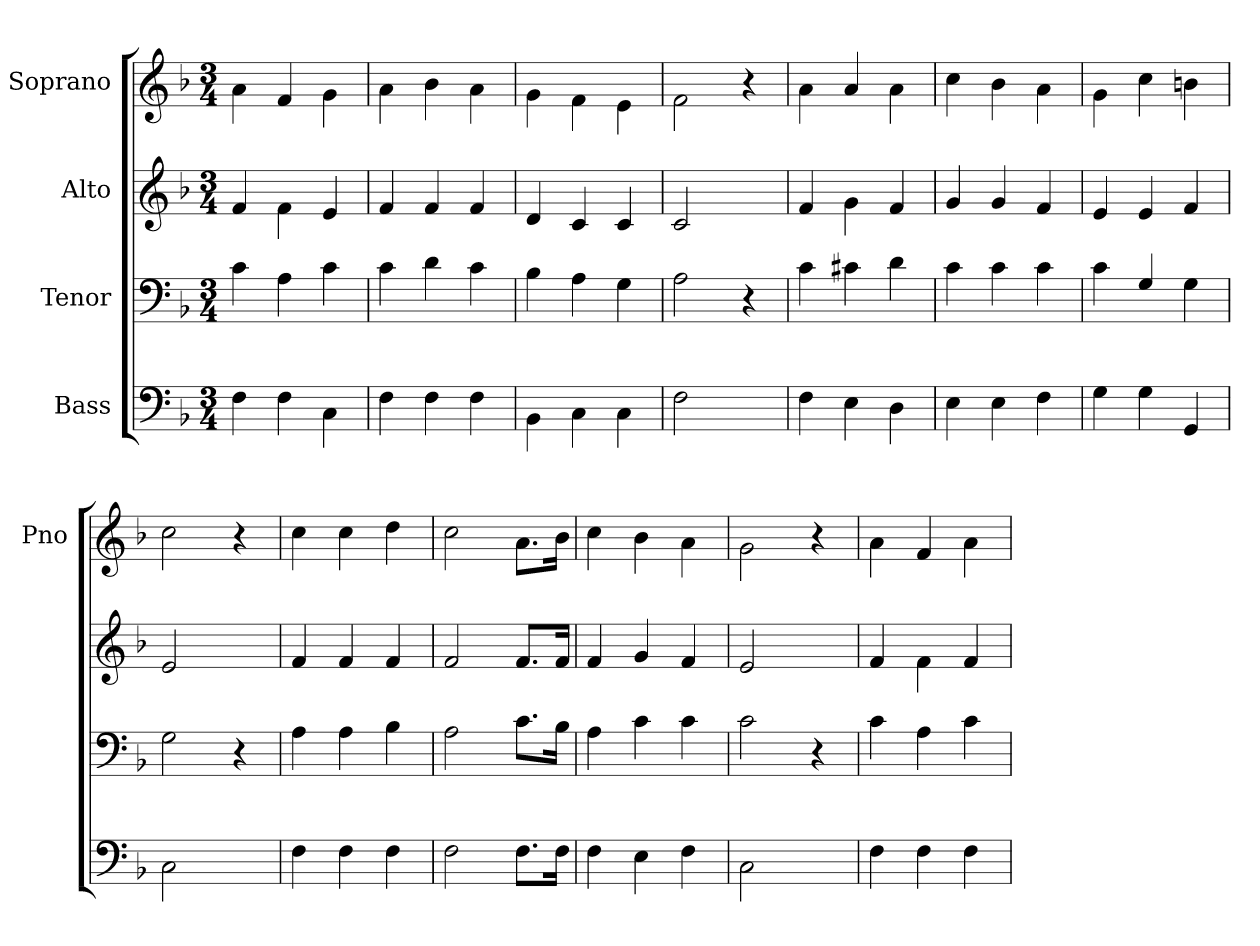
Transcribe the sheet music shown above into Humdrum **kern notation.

**kern	**kern	**kern	**kern
*part4	*part3	*part2	*part1
*staff4	*staff3	*staff2	*staff1
*I"Bass	*I"Tenor	*I"Alto	*I"Soprano
*	*	*	*I'Pno
*clefF4	*clefF4	*clefG2	*clefG2
*k[b-]	*k[b-]	*k[b-]	*k[b-]
*F:	*F:	*F:	*F:
*M3/4	*M3/4	*M3/4	*M3/4
=	=	=	=
4F\	4c\	4f/	4a\
4F\	4A\	4f\	4f/
4C\	4c\	4e/	4g\
=	=	=	=
4F\	4c\	4f/	4a\
4F\	4d\	4f/	4b-\
4F\	4c\	4f/	4a\
=	=	=	=
4BB-\	4B-\	4d/	4g\
4C\	4A\	4c/	4f\
4C\	4G\	4c/	4e\
=	=	=	=
2F\	2A\	2c/	2f\
4ryy	4r	4ryy	4r
=	=	=	=
4F\	4c\	4f/	4a\
4E\	4c#X\	4g\	4a/
4D\	4d\	4f/	4a\
=	=	=	=
4E\	4c\	4g/	4cc\
4E\	4c\	4g/	4b-\
4F\	4c\	4f/	4a\
=	=	=	=
4G\	4c\	4e/	4g\
4G\	4G/	4e/	4cc\
4GG/	4G\	4f/	4bn\
=	=	=	=
2C\	2G\	2e/	2cc\
4ryy	4r	4ryy	4r
=	=	=	=
4F\	4A\	4f/	4cc\
4F\	4A\	4f/	4cc\
4F\	4B-\	4f/	4dd\
=	=	=	=
2F\	2A\	2f/	2cc\
8.F\L	8.c\L	8.f/L	8.a\L
16F\Jk	16B-\Jk	16f/Jk	16b-\Jk
=	=	=	=
4F\	4A\	4f/	4cc\
4E\	4c\	4g/	4b-\
4F\	4c\	4f/	4a\
=	=	=	=
2C\	2c\	2e/	2g\
4ryy	4r	4ryy	4r
=	=	=	=
4F\	4c\	4f/	4a\
4F\	4A\	4f\	4f/
4F\	4c\	4f/	4a\
=	=	=	=
*-	*-	*-	*-
